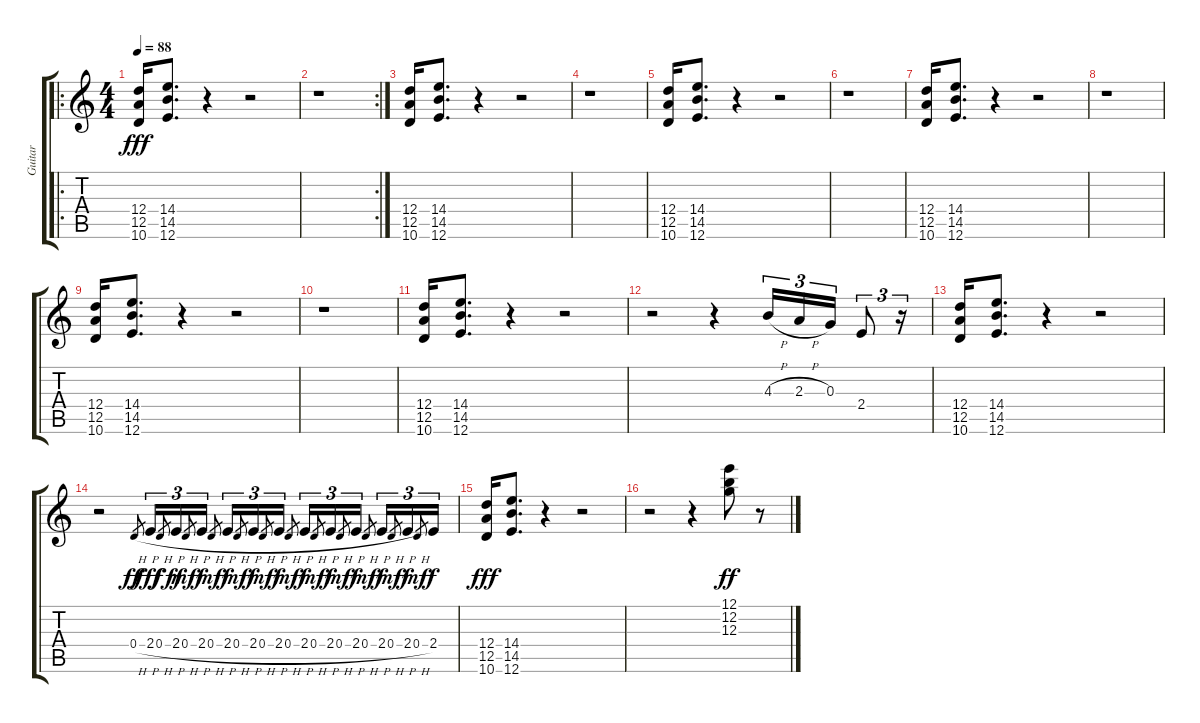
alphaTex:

\track ("Guitar" "Guitar") {instrument distortionguitar}
\staff {score tabs}
\tuning (E4 B3 G3 D3 A2 E2) {hide}
\ro
\ts (4 4)
\tempo 88
\clef g2
\ks c
(12.4 12.5 10.6).16{dy fff} (14.4 14.5 12.6).8{d} r.4 r.2 |
\rc 2
r.1 |
(12.4 12.5 10.6).16 (14.4 14.5 12.6).8{d} r.4 r.2 |
r.1 |
(12.4 12.5 10.6).16 (14.4 14.5 12.6).8{d} r.4 r.2 |
r.1 |
(12.4 12.5 10.6).16 (14.4 14.5 12.6).8{d} r.4 r.2 |
r.1 |
(12.4 12.5 10.6).16 (14.4 14.5 12.6).8{d} r.4 r.2 |
r.1 |
(12.4 12.5 10.6).16 (14.4 14.5 12.6).8{d} r.4 r.2 |
r.2 r.4 4.3{h}.16{tu (3 2)} 2.3{h}.16{tu (3 2)} 0.3.16{tu (3 2)} 2.4.8{tu (3 2)} r.16{tu (3 2)} |
(12.4 12.5 10.6).16 (14.4 14.5 12.6).8{d} r.4 r.2 |
r.2 0.4{h}.8{gr dy ff} 2.4{h}.16{tu (3 2) dy fff} 0.4{h}.8{gr dy f} 2.4{h}.16{tu (3 2) dy ff} 0.4{h}.8{gr dy mf} 2.4{h}.16{tu (3 2) dy f} 0.4{h}.8{gr dy mf beam splitsecondary} 2.4{h}.16{tu (3 2) dy f} 0.4{h}.8{gr dy mf} 2.4{h}.16{tu (3 2) dy f} 0.4{h}.8{gr dy mf} 2.4{h}.16{tu (3 2) dy f} 0.4{h}.8{gr dy mf} 2.4{h}.16{tu (3 2) dy f} 0.4{h}.8{gr dy mf} 2.4{h}.16{tu (3 2) dy f} 0.4{h}.8{gr dy mf} 2.4{h}.16{tu (3 2) dy f} 0.4{h}.8{gr dy mf beam splitsecondary} 2.4{h}.16{tu (3 2) dy f} 0.4{h}.8{gr dy mf} 2.4{h}.16{tu (3 2) dy f} 0.4{h}.8{gr dy mf} 2.4.16{tu (3 2) dy f} |
(12.4 12.5 10.6).16{dy fff} (14.4 14.5 12.6).8{d} r.4 r.2 |
r.2 r.4 (12.1 12.2 12.3).8{dy ff} r.8
